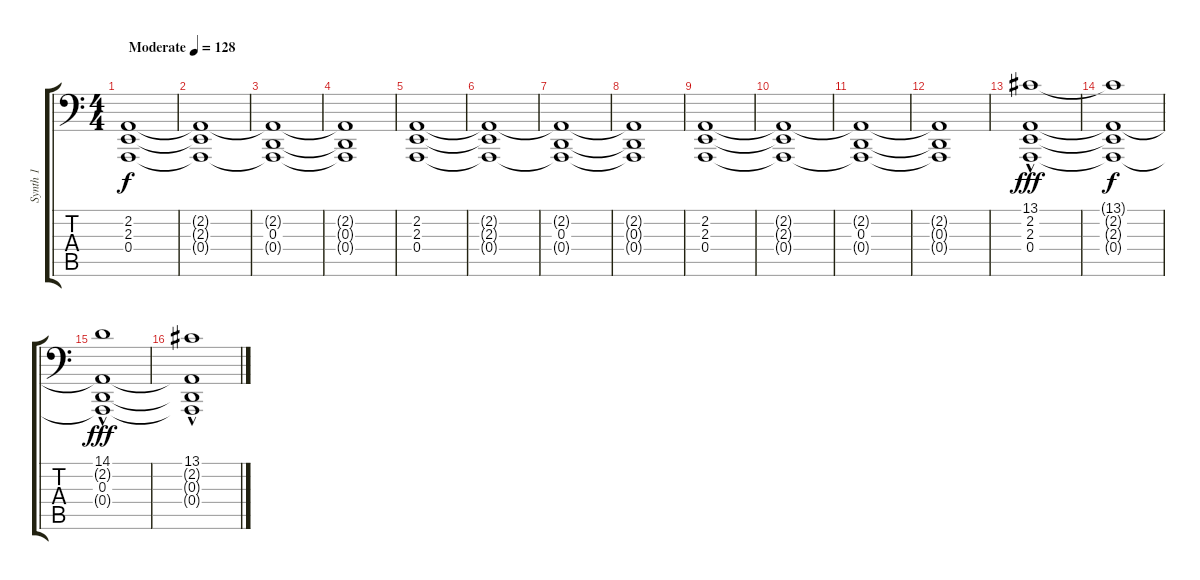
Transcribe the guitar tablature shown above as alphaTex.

\track ("Synth 1" "Synth 1") {instrument pad8sweep}
\staff {score tabs}
\tuning (C3 G2 D2 A1 E1 B0) {hide}
\ts (4 4)
\tempo (128 "Moderate")
\clef f4
\ks c
(2.2 2.3 0.4).1{dy f instrument pad8sweep} |
(2.2{t} 2.3{t} 0.4{t}).1 |
(2.2{t} 0.3 0.4{t}).1 |
(2.2{t} 0.3{t} 0.4{t}).1 |
(2.2 2.3 0.4).1 |
(2.2{t} 2.3{t} 0.4{t}).1 |
(2.2{t} 0.3 0.4{t}).1 |
(2.2{t} 0.3{t} 0.4{t}).1 |
(2.2 2.3 0.4).1 |
(2.2{t} 2.3{t} 0.4{t}).1 |
(2.2{t} 0.3 0.4{t}).1 |
(2.2{t} 0.3{t} 0.4{t}).1 |
(13.1{hac} 2.2 2.3 0.4).1{dy fff} |
(13.1{t} 2.2{t} 2.3{t} 0.4{t}).1{dy f} |
(14.1{hac} 2.2{t} 0.3 0.4{t}).1{dy fff} |
(13.1{hac} 2.2{t} 0.3{t} 0.4{t}).1
